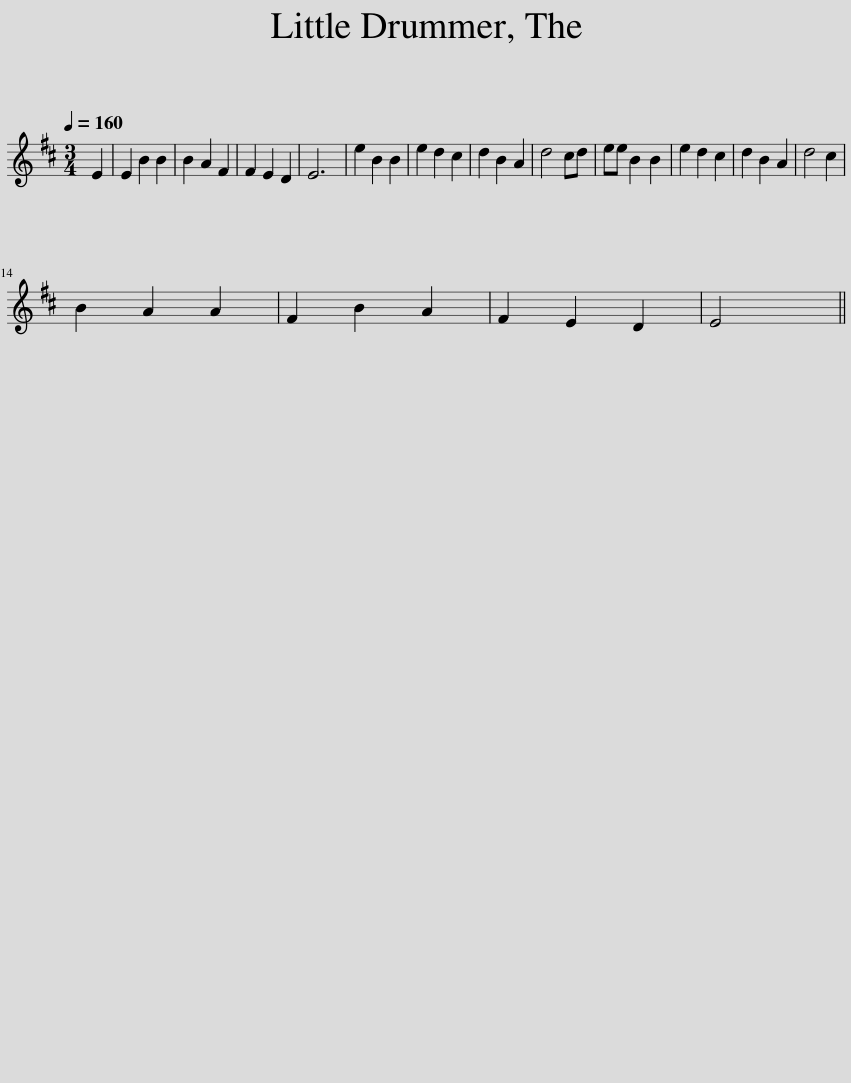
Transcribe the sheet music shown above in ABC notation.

X:1
L:1/8
Q:1/4=160
M:3/4
I:linebreak $
K:D
V:1 treble
V:1
 E2 | E2 B2 B2 | B2 A2 F2 | F2 E2 D2 | E6 | %5
 e2 B2 B2 | e2 d2 c2 | d2 B2 A2 | d4 cd | ee B2 B2 | %10
 e2 d2 c2 | d2 B2 A2 | d4 c2 |$ B2 A2 A2 | F2 B2 A2 | %15
 F2 E2 D2 | E4 || %17
